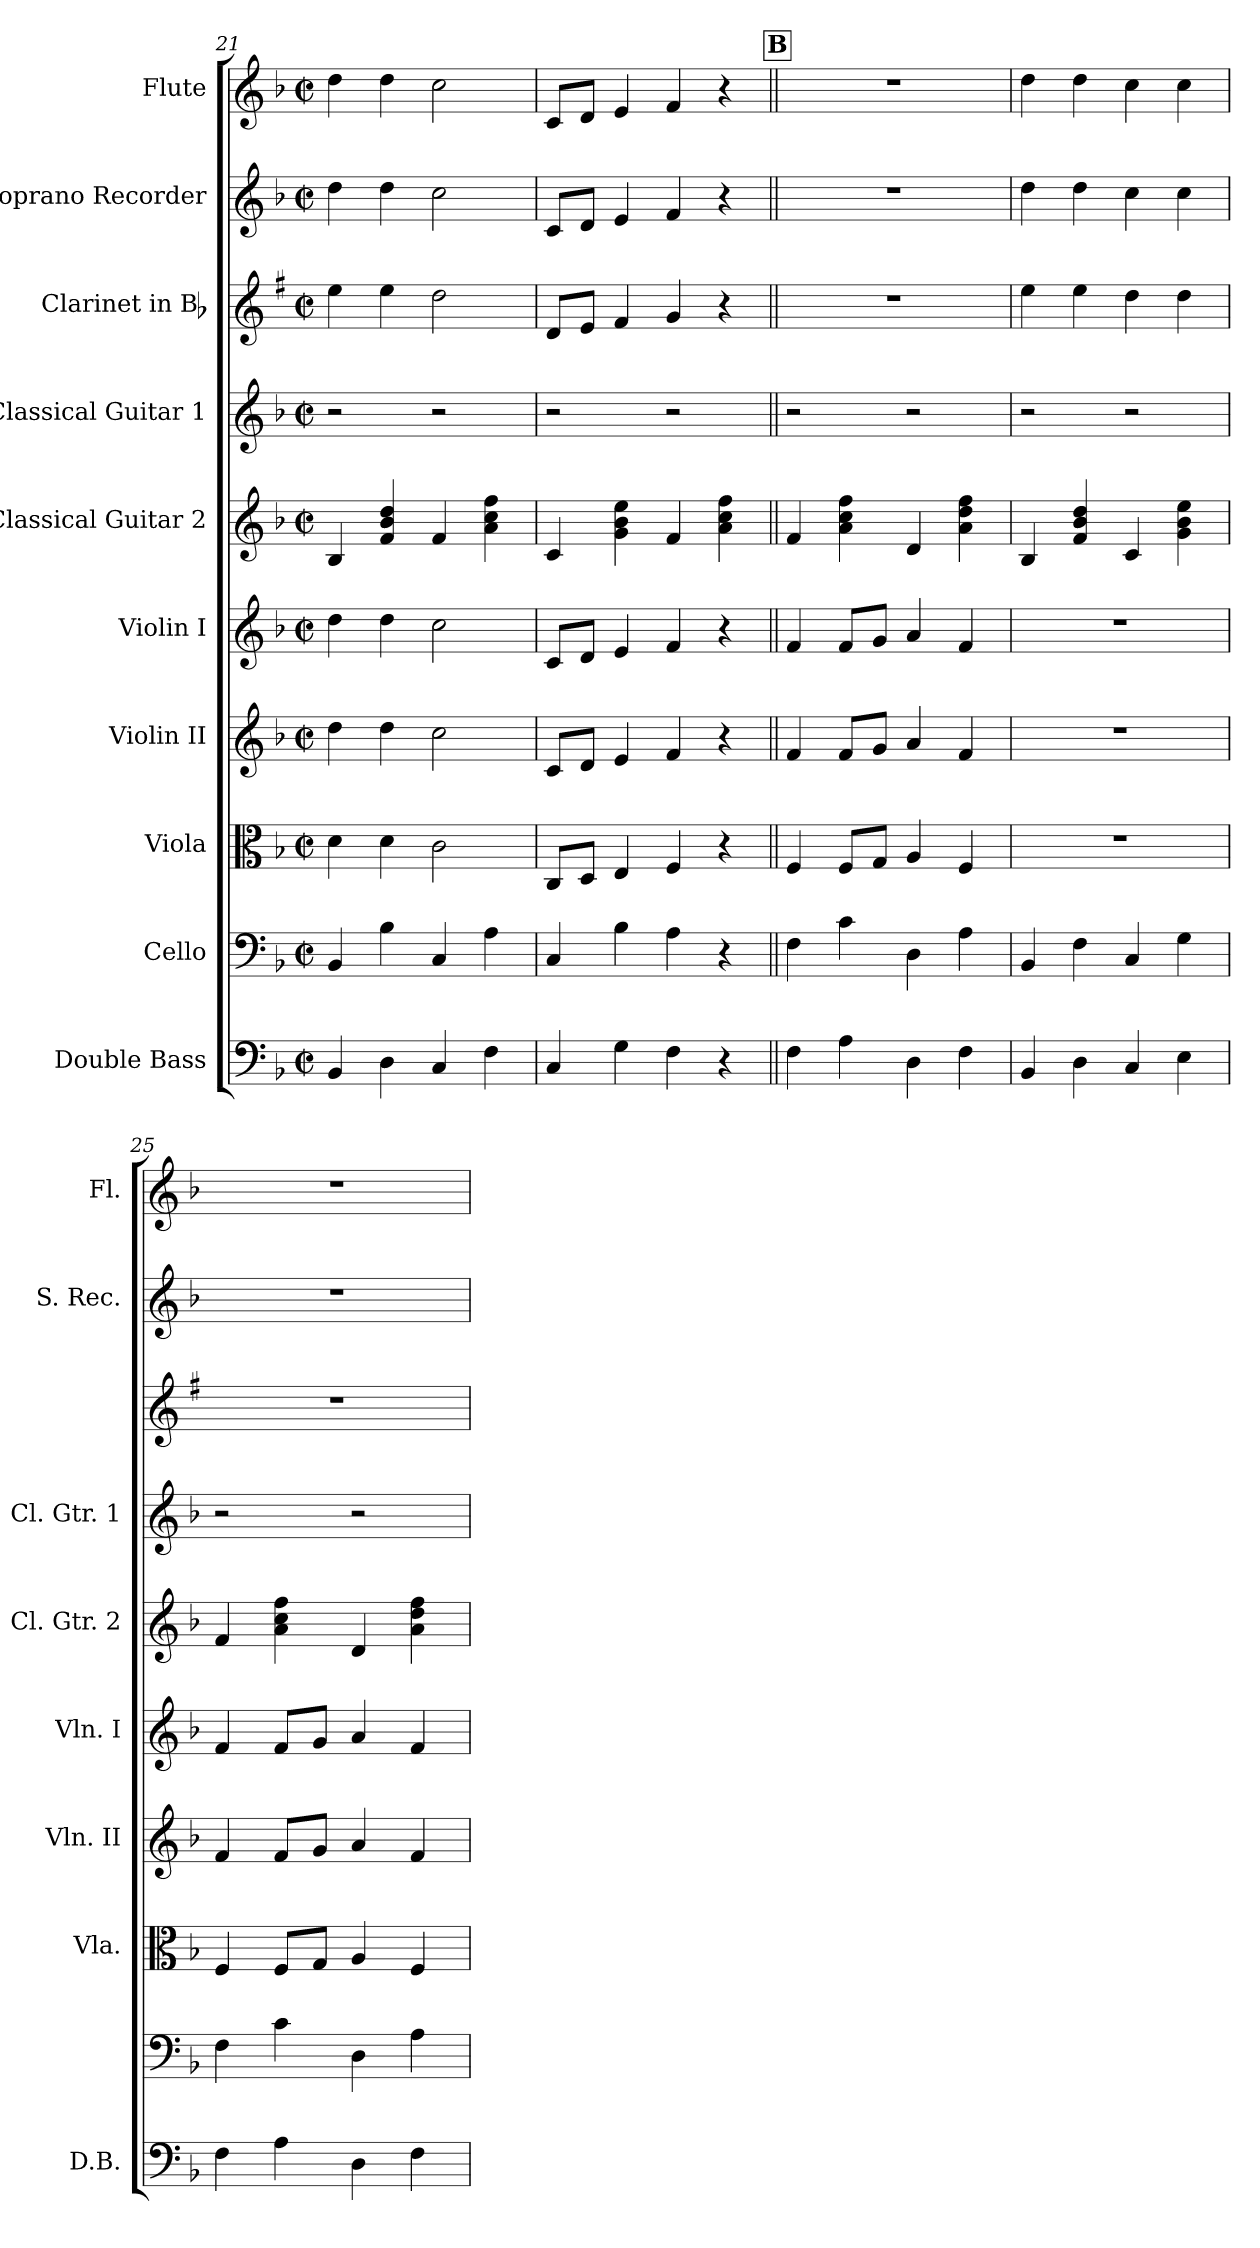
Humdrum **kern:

**kern	**kern	**kern	**kern	**kern	**kern	**kern	**kern	**kern	**kern
*part10	*part9	*part8	*part7	*part6	*part5	*part4	*part3	*part2	*part1
*staff10	*staff9	*staff8	*staff7	*staff6	*staff5	*staff4	*staff3	*staff2	*staff1
*I"Double Bass	*I"Cello	*I"Viola	*I"Violin II	*I"Violin I	*I"Classical Guitar 2	*I"Classical Guitar 1	*I"Clarinet in Bb	*I"Soprano Recorder	*I"Flute
*I'D.B.	*	*I'Vla.	*I'Vln. II	*I'Vln. I	*I'Cl. Gtr. 2	*I'Cl. Gtr. 1	*	*I'S. Rec.	*I'Fl.
!!LO:PB:g=z
*clefF4	*clefF4	*clefC3	*clefG2	*clefG2	*clefG2	*clefG2	*clefG2	*clefG2	*clefG2
*ITrd7c12	*	*	*	*	*ITrd7c12	*ITrd7c12	*ITrd1c2	*ITrd-7c-12	*
*k[b-]	*k[b-]	*k[b-]	*k[b-]	*k[b-]	*k[b-]	*k[b-]	*k[b-]	*k[b-]	*k[b-]
*F:	*F:	*F:	*F:	*F:	*F:	*F:	*F:	*F:	*F:
*M2/2	*M2/2	*M2/2	*M2/2	*M2/2	*M2/2	*M2/2	*M2/2	*M2/2	*M2/2
*met(c|)	*met(c|)	*met(c|)	*met(c|)	*met(c|)	*met(c|)	*met(c|)	*met(c|)	*met(c|)	*met(c|)
=21	=21	=21	=21	=21	=21	=21	=21	=21	=21
4BBB-/	4BB-/	4d\	4dd\	4dd\	4BB-/	2r	4dd\	4ddd\	4dd\
4DD\	4B-\	4d\	4dd\	4dd\	4F/ 4B-/ 4d/	.	4dd\	4ddd\	4dd\
4CC/	4C/	2c\	2cc\	2cc\	4F/	2r	2cc\	2ccc\	2cc\
4FF\	4A\	.	.	.	4A\ 4c\ 4f\	.	.	.	.
=22	=22	=22	=22	=22	=22	=22	=22	=22	=22
4CC/	4C/	8C/L	8c/L	8c/L	4C/	2r	8c/L	8cc/L	8c/L
.	.	8D/J	8d/J	8d/J	.	.	8d/J	8dd/J	8d/J
4GG\	4B-\	4E/	4e/	4e/	4G\ 4B-i\ 4e\	.	4e/	4ee/	4e/
4FF\	4A\	4F/	4f/	4f/	4F/	2r	4f/	4ff/	4f/
4r	4r	4r	4r	4r	4A\ 4c\ 4f\	.	4r	4r	4r
!!LO:REH:place=s1:a:B:fs=12:t=B
=23||	=23||	=23||	=23||	=23||	=23||	=23||	=23||	=23||	=23||
4FF\	4F\	4F/	4f/	4f/	4F/	2r	1r	1r	1r
4AA\	4c\	8F/L	8f/L	8f/L	4A\ 4c\ 4f\	.	.	.	.
.	.	8G/J	8g/J	8g/J	.	.	.	.	.
4DD\	4D\	4A/	4a/	4a/	4D/	2r	.	.	.
4FF\	4A\	4F/	4f/	4f/	4A\ 4d\ 4f\	.	.	.	.
=24	=24	=24	=24	=24	=24	=24	=24	=24	=24
4BBB-/	4BB-/	1r	1r	1r	4BB-/	2r	4dd\	4ddd\	4dd\
4DD\	4F\	.	.	.	4F/ 4B-/ 4d/	.	4dd\	4ddd\	4dd\
4CC/	4C/	.	.	.	4C/	2r	4cc\	4ccc\	4cc\
4EE\	4G\	.	.	.	4G\ 4B-i\ 4e\	.	4cc\	4ccc\	4cc\
!!LO:PB:g=z
=25	=25	=25	=25	=25	=25	=25	=25	=25	=25
4FF\	4F\	4F/	4f/	4f/	4F/	2r	1r	1r	1r
4AA\	4c\	8F/L	8f/L	8f/L	4A\ 4c\ 4f\	.	.	.	.
.	.	8G/J	8g/J	8g/J	.	.	.	.	.
4DD\	4D\	4A/	4a/	4a/	4D/	2r	.	.	.
4FF\	4A\	4F/	4f/	4f/	4A\ 4d\ 4f\	.	.	.	.
=	=	=	=	=	=	=	=	=	=
*-	*-	*-	*-	*-	*-	*-	*-	*-	*-
